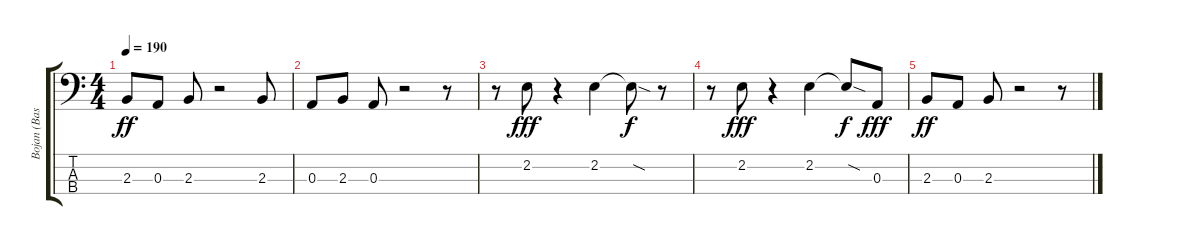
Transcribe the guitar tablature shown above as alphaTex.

\track ("Bojan (Bass)" "Bojan (Bas") {instrument electricbassfinger}
\staff {score tabs}
\tuning (G2 D2 A1 E1) {hide}
\ts (4 4)
\tempo 190
\clef f4
\ks c
2.3.8{dy ff} 0.3.8 2.3.8 r.2 2.3.8 |
0.3.8 2.3.8 0.3.8 r.2 r.8 |
r.8 2.2.8{dy fff} r.4 2.2.4 2.2{sod t}.8{dy f} r.8 |
r.8 2.2.8{dy fff} r.4 2.2.4 2.2{sod t}.8{dy f} 0.3.8{dy fff} |
2.3.8{dy ff} 0.3.8 2.3.8 r.2 r.8
